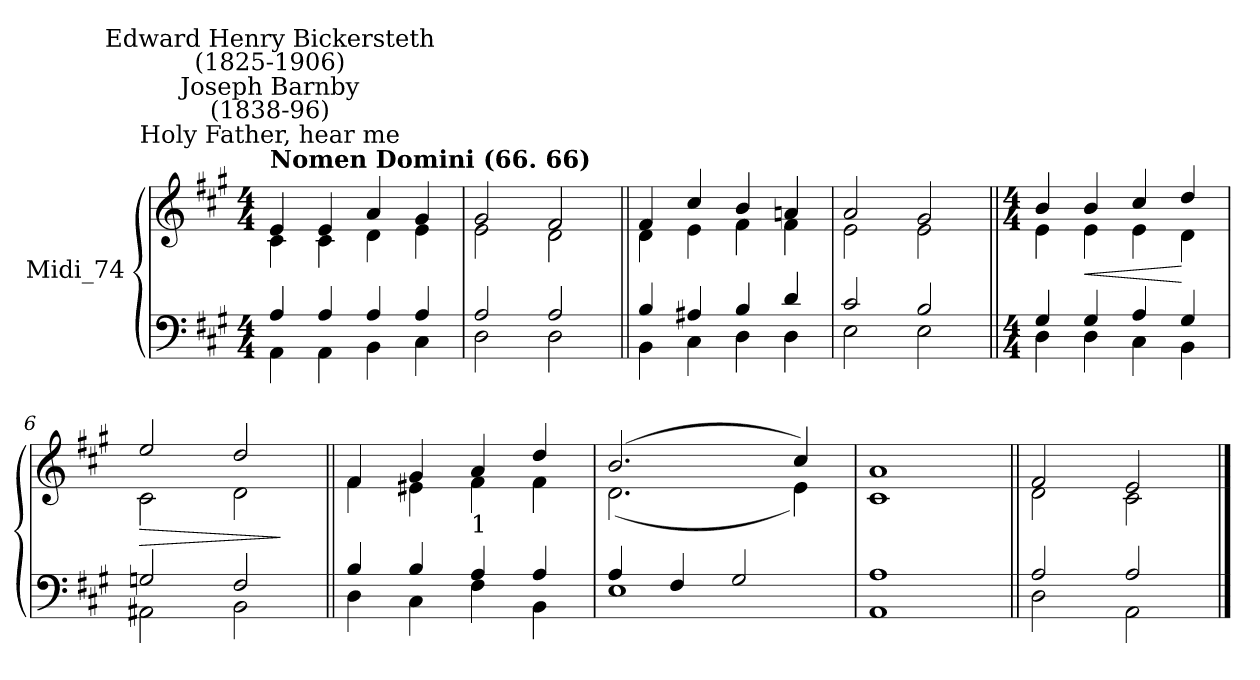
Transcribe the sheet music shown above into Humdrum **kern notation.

**kern	**kern	**dynam
*part2	*part1	*part1
*staff2	*staff1	*staff1
*I"Midi_74	*I"Midi_74	*
*clefF4	*clefG2	*
*k[f#c#g#]	*k[f#c#g#]	*
*A:	*A:	*
*M4/4	*M4/4	*
=1	=1	=1
*^	*^	*
!	!	!LO:TX:a:B:t=Nomen Domini (66. 66)	!	!
!	!	!LO:TX:a:cj:t=Holy Father, hear me	!	!
!	!	!LO:TX:a:cj:t=Joseph Barnby\n(1838-96)	!	!
!	!	!LO:TX:a:cj:t=Edward Henry Bickersteth\n(1825-1906)	!	!
4A/	4AA\	4e/	4c#\	.
4A/	4AA\	4e/	4c#\	.
4A/	4BB\	4a/	4d\	.
4A/	4C#\	4g#/	4e\	.
=2	=2	=2	=2	=2
2A/	2D\	2g#/	2e\	.
2A/	2D\	2f#/	2d\	.
=3||	=3||	=3||	=3||	=3||
4B/	4BB\	4f#/	4d\	.
4A#X/	4C#\	4cc#/	4e\	.
4B/	4D\	4b/	4f#\	.
4d/	4D\	4an/	4f#\	.
=4	=4	=4	=4	=4
2c#/	2E\	2a/	2e\	.
2B/	2E\	2g#/	2e\	.
!!LO:LB:g=z	!!
=5||	=5||	=5||	=5||	=5||
*M4/4	*	*M4/4	*	*
4G#/	4D\	4b/	4e\	.
!	!	!	!	!LO:HP:b
4G#/	4D\	4b/	4e\	<
4A/	4C#\	4cc#/	4e\	.
4G#/	4BB\	4dd/	4d\	[
=6	=6	=6	=6	=6
!	!	!	!	!LO:HP:b
2Gn/	2AA#X\	2ee/	2c#\	>
2F#/	2BB\	2dd/	2d\	.
*v	*v	*	*	*
*	*v	*v	*
.	.	]
=7||	=7||	=7||
*^	*^	*
4B/	4D\	4f#/	4f#\	.
4B/	4C#\	4g#/	4e#X\	.
!	!	!LO:TX:b:t=1	!	!
4A/	4F#\	4a/	4f#\	.
4A/	4BB\	4dd/	4f#\	.
=8	=8	=8	=8	=8
4A/	1E\	(>2.b/	(<2.d\	.
4F#/	.	.	.	.
2G#/	.	.	.	.
.	.	4cc#/)	4e\)	.
=9	=9	=9	=9	=9
1A/	1AA\	1a/	1c#\	.
=10||	=10||	=10||	=10||	=10||
2A/	2D\	2f#/	2d\	.
2A/	2AA\	2e/	2c#\	.
*v	*v	*	*	*
*	*v	*v	*
==	==	==
*-	*-	*-
